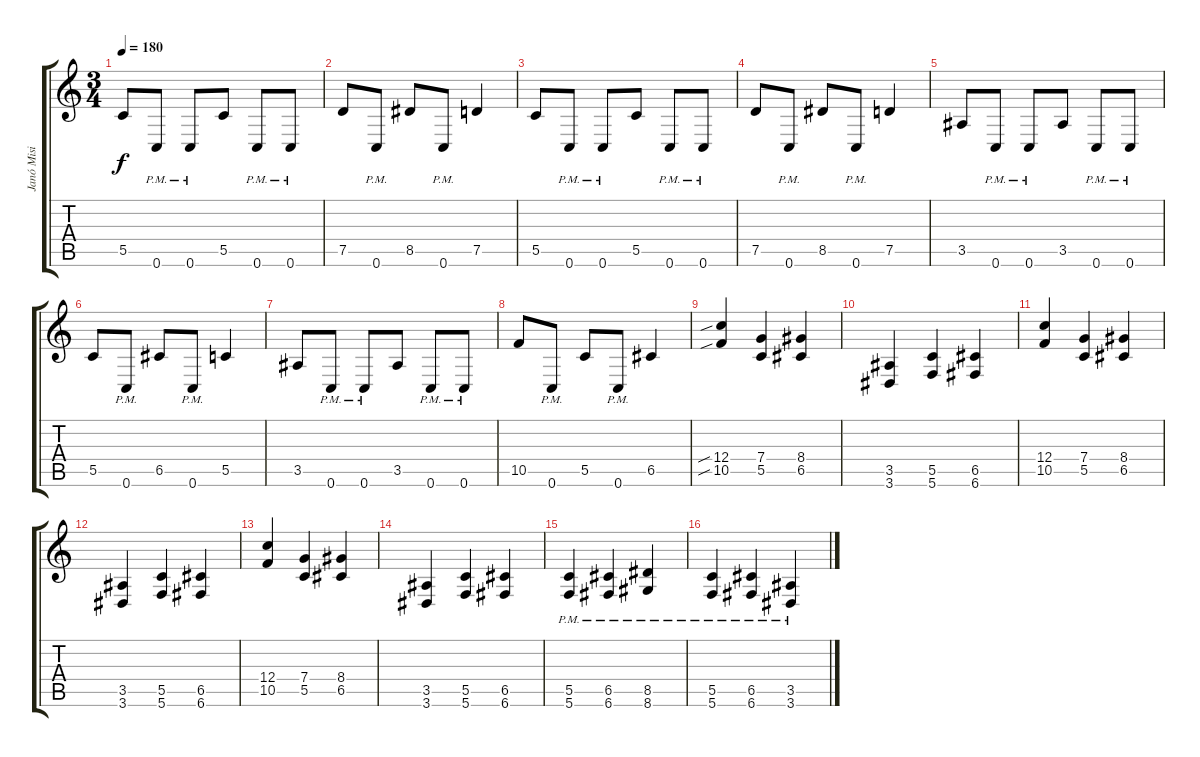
\track ("Janó Misi" "Janó Misi") {instrument distortionguitar}
\staff {score tabs}
\tuning (D4 A3 F3 C3 G2 C2) {hide}
\ts (3 4)
\tempo 180
\clef g2
\ks c
5.5.8{dy f} 0.6{pm}.8 0.6{pm}.8 5.5.8 0.6{pm}.8 0.6{pm}.8 |
7.5.8 0.6{pm}.8 8.5.8 0.6{pm}.8 7.5.4 |
5.5.8 0.6{pm}.8 0.6{pm}.8 5.5.8 0.6{pm}.8 0.6{pm}.8 |
7.5.8 0.6{pm}.8 8.5.8 0.6{pm}.8 7.5.4 |
3.5.8 0.6{pm}.8 0.6{pm}.8 3.5.8 0.6{pm}.8 0.6{pm}.8 |
5.5.8 0.6{pm}.8 6.5.8 0.6{pm}.8 5.5.4 |
3.5.8 0.6{pm}.8 0.6{pm}.8 3.5.8 0.6{pm}.8 0.6{pm}.8 |
10.5.8 0.6{pm}.8 5.5.8 0.6{pm}.8 6.5.4 |
(12.4{sib} 10.5{sib}).4 (7.4 5.5).4 (8.4 6.5).4 |
(3.5 3.6).4 (5.5 5.6).4 (6.5 6.6).4 |
(12.4 10.5).4 (7.4 5.5).4 (8.4 6.5).4 |
(3.5 3.6).4 (5.5 5.6).4 (6.5 6.6).4 |
(12.4 10.5).4 (7.4 5.5).4 (8.4 6.5).4 |
(3.5 3.6).4 (5.5 5.6).4 (6.5 6.6).4 |
(5.5{pm} 5.6{pm}).4 (6.5{pm} 6.6{pm}).4 (8.5{pm} 8.6{pm}).4 |
(5.5{pm} 5.6{pm}).4 (6.5{pm} 6.6{pm}).4 (3.5{pm} 3.6{pm}).4
